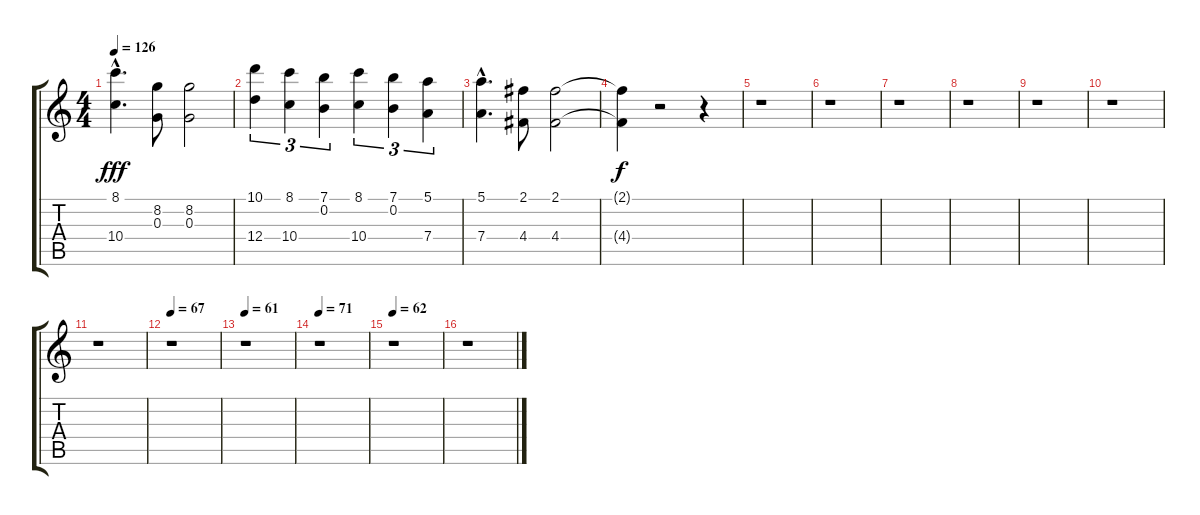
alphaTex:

\track "" {instrument distortionguitar}
\staff {score tabs}
\tuning (E4 B3 G3 D3 A2 E2) {hide}
\ts (4 4)
\tempo 126
\clef g2
\ks c
(8.1{hac} 10.4{hac}).4{d dy fff} (8.2 0.3).8 (8.2 0.3).2 |
(10.1 12.4).4{tu (3 2)} (8.1 10.4).4{tu (3 2)} (7.1 0.2).4{tu (3 2)} (8.1 10.4).4{tu (3 2)} (7.1 0.2).4{tu (3 2)} (5.1 7.4).4{tu (3 2)} |
(5.1{hac} 7.4{hac}).4{d} (2.1 4.4).8 (2.1 4.4).2 |
(2.1{t} 4.4{t}).4{dy f} r.2 r.4 |
r.1 |
r.1 |
r.1 |
r.1 |
r.1 |
r.1 |
r.1 |
\tempo 67
r.1 |
\tempo 61
r.1 |
\tempo 71
r.1 |
\tempo 62
r.1 |
r.1
